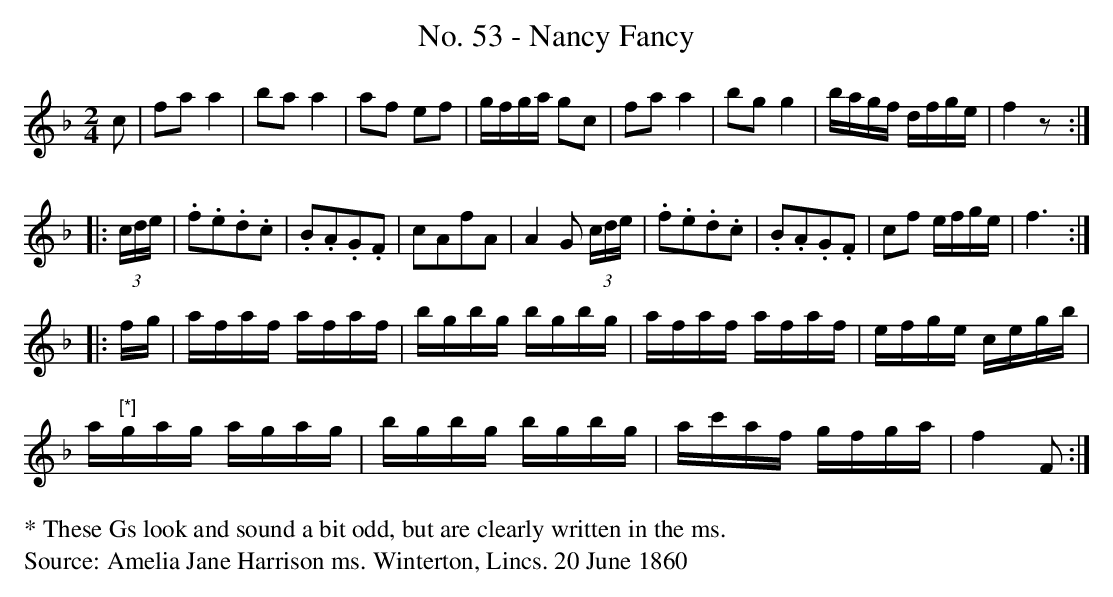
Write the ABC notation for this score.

X:1
T:No. 53 - Nancy Fancy
M:2/4
L:1/8
K:F
c|faa2|baa2|af ef|g/f/g/a/ gc|faa2|bgg2|b/a/g/f/ d/f/g/e/|f2z::
(3c/d/e/ |.f.e.d.c| .B.A.G.F|cAfA|A2G (3c/d/e/|.f.e.d.c| .B.A.G.F|cf e/f/g/e/|f3::
f/g/|a/f/a/f/ a/f/a/f/|b/g/b/g/ b/g/b/g/|a/f/a/f/ a/f/a/f/|e/f/g/e/ c/e/g/b/|
a/"^[*]"g/a/g/ a/g/a/g/|b/g/b/g/ b/g/b/g/|a/c'/a/f/ g/f/g/a/|f2F:|
